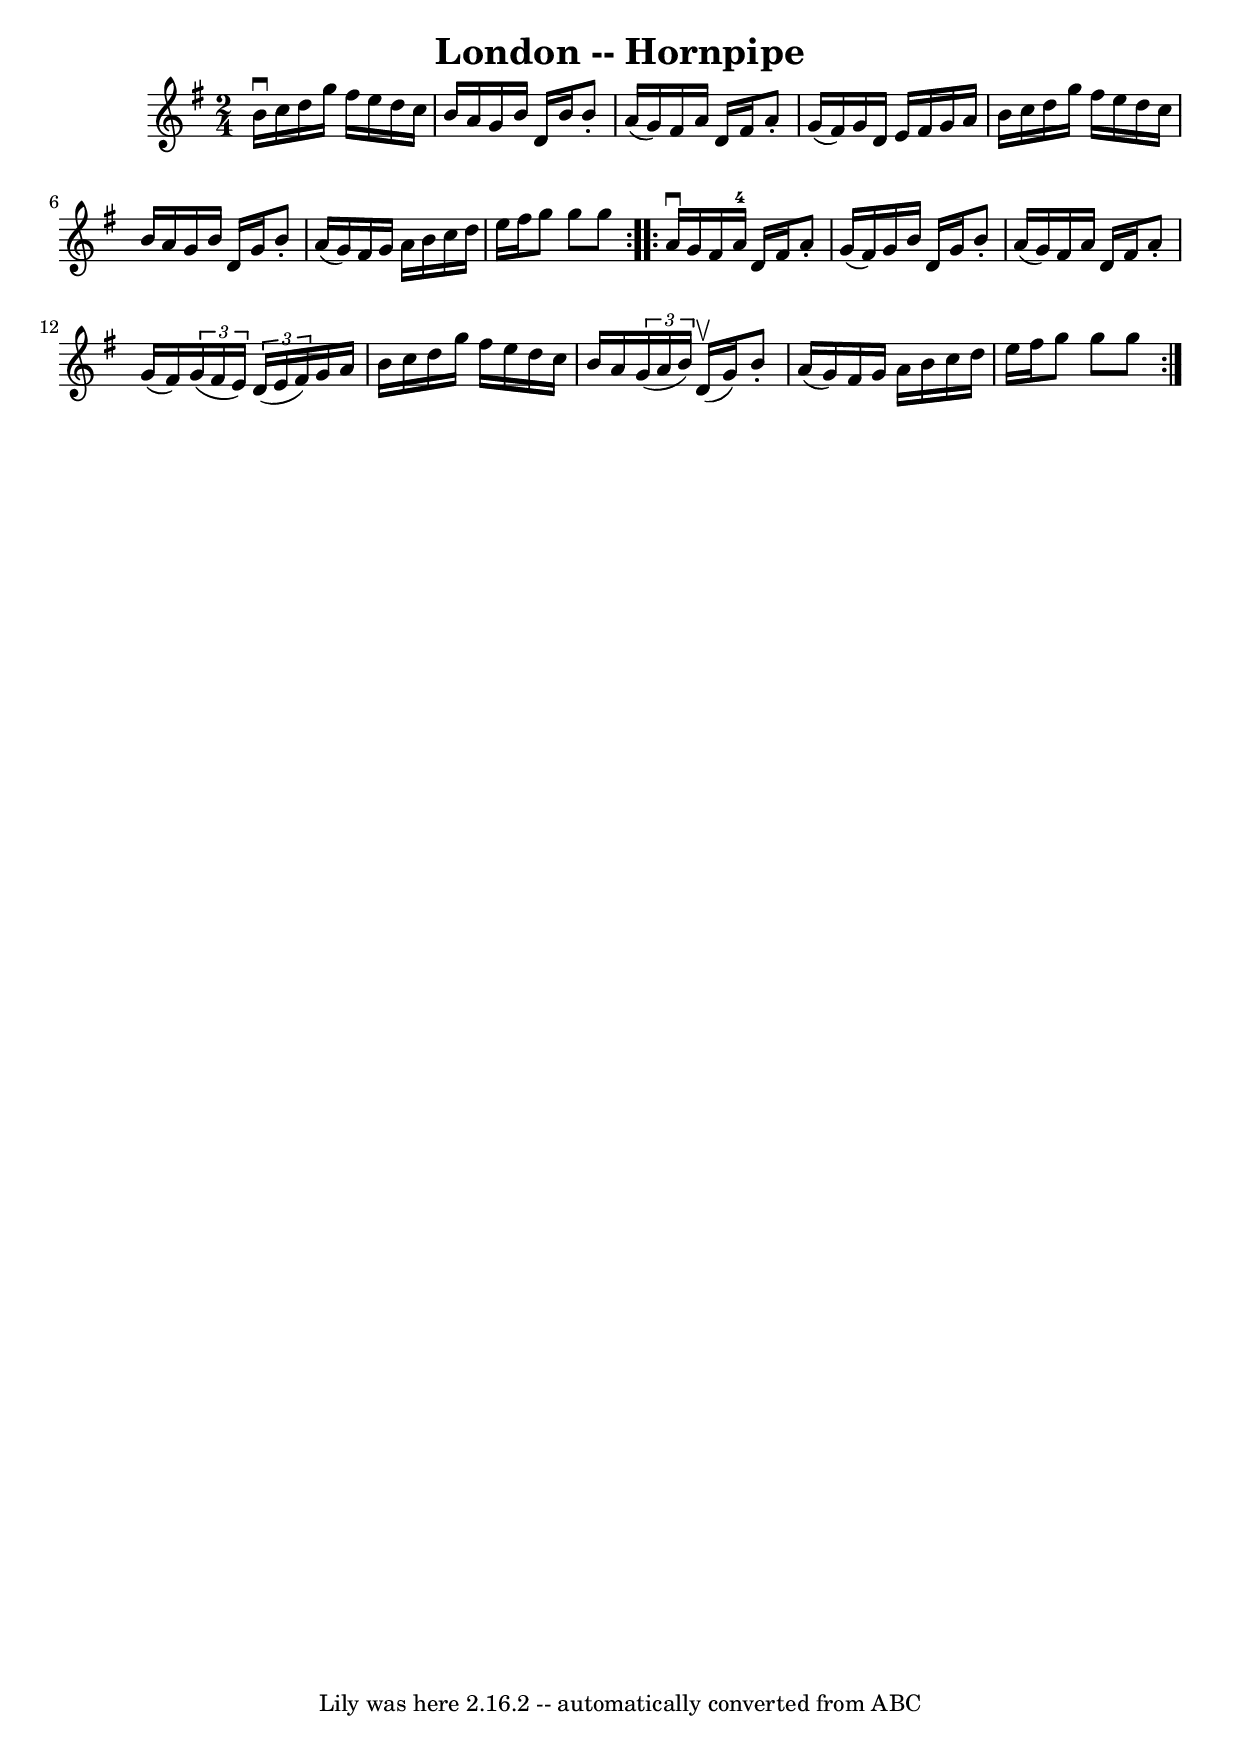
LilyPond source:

\version "2.16.2"
\include "Mammoth.ily"
\header {
	%% book = "Cole's 1000 Fiddle Tunes"
	crossRefNumber = "1"
	footnotes = ""
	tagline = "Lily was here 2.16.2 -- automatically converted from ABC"
	title = "London -- Hornpipe"
}
voicedefault =  {


\repeat volta 2 {
\time 2/4 
\key g \major b'16^\downbow c''16  |
 d''16 g''16    
fis''16 e''16 d''16 c''16 b'16 a'16  |
 g'16 b'16    
d'16 b'16 b'8 -. a'16 (g'16) |
 fis'16 a'16 d'16    
fis'16 a'8 -. g'16 (fis'16) |
 g'16 d'16 e'16    
fis'16 g'16 a'16 b'16 c''16  |
 d''16 g''16 fis''16 
 e''16 d''16 c''16 b'16 a'16  |
 g'16 b'16 d'16    
g'16 b'8 -. a'16 (g'16) |
 fis'16 g'16 a'16 b'16    
c''16 d''16 e''16 fis''16  |
 g''8 g''8 g''8  }     
\repeat volta 2 { a'16^\downbow g'16  |
 fis'16 a'16-4   
d'16 fis'16 a'8 -. g'16 (fis'16) |
 g'16 b'16 d'16  
 g'16 b'8 -. a'16 (g'16) |
 fis'16 a'16 d'16    
fis'16 a'8 -. g'16 (fis'16) |
   \times 2/3 { g'16 (
fis'16 e'16) }   \times 2/3 { d'16 (e'16 fis'16) } g'16    
a'16 b'16 c''16  |
 d''16 g''16 fis''16 e''16 d''16 
 c''16 b'16 a'16  |
   \times 2/3 { g'16 (a'16 b'16) } 
 d'16 (^\upbow g'16) b'8 -. a'16 (g'16) |
 fis'16    
g'16 a'16 b'16 c''16 d''16 e''16 fis''16  |
 g''8    
g''8 g''8  }   
}

\score{
    <<

	\context Staff="default"
	{
	    \voicedefault 
	}

    >>
	\layout {
	}
	\midi {}
}
